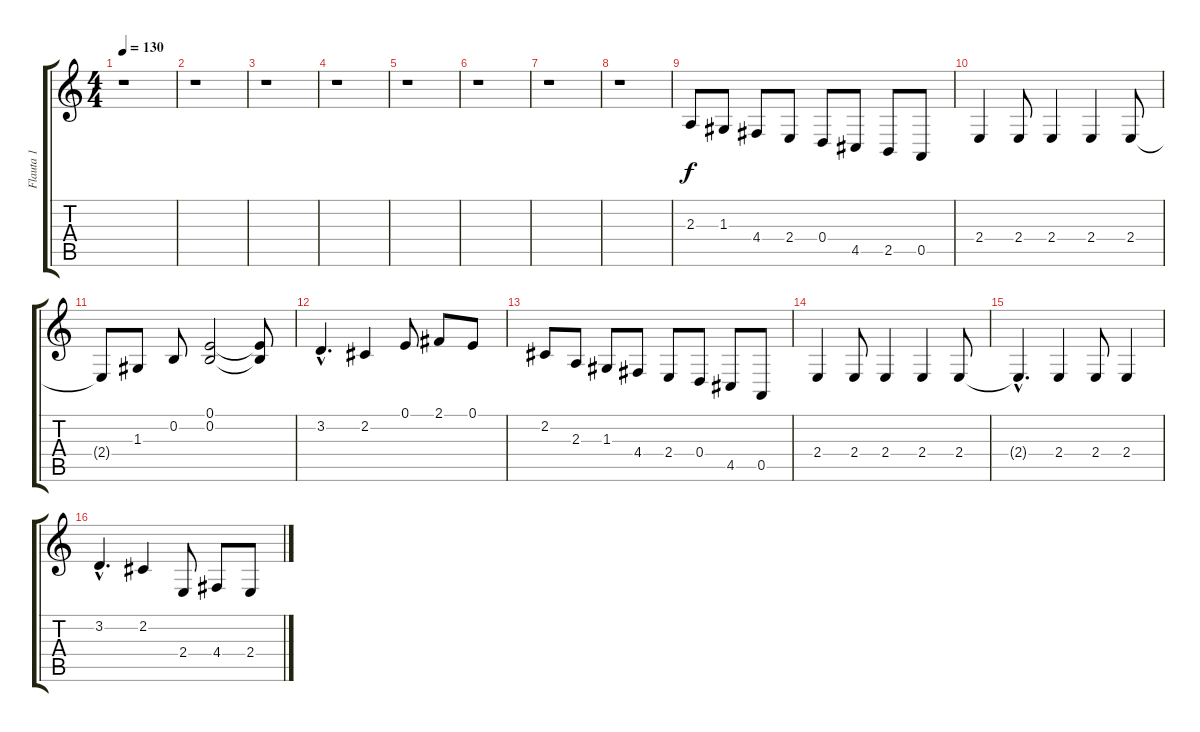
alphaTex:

\track ("Flauta 1" "Flauta 1") {instrument flute}
\staff {score tabs}
\tuning (E4 B3 G3 D3 A2 E2) {hide}
\ts (4 4)
\tempo 130
\clef g2
\ks c
r.1{dy f} |
r.1 |
r.1 |
r.1 |
r.1 |
r.1 |
r.1 |
r.1 |
2.3.8 1.3.8 4.4.8 2.4.8 0.4.8 4.5.8 2.5.8 0.5.8 |
2.4.4 2.4.8 2.4.4 2.4.4 2.4.8 |
2.4{t}.8 1.3.8 0.2.8 (0.1 0.2).2 (0.1{t} 0.2{t}).8 |
3.2{hac}.4{d} 2.2.4 0.1.8 2.1.8 0.1.8 |
2.2.8 2.3.8 1.3.8 4.4.8 2.4.8 0.4.8 4.5.8 0.5.8 |
2.4.4 2.4.8 2.4.4 2.4.4 2.4.8 |
2.4{hac t}.4{d} 2.4.4 2.4.8 2.4.4 |
3.2{hac}.4{d} 2.2.4 2.4.8 4.4.8 2.4.8
